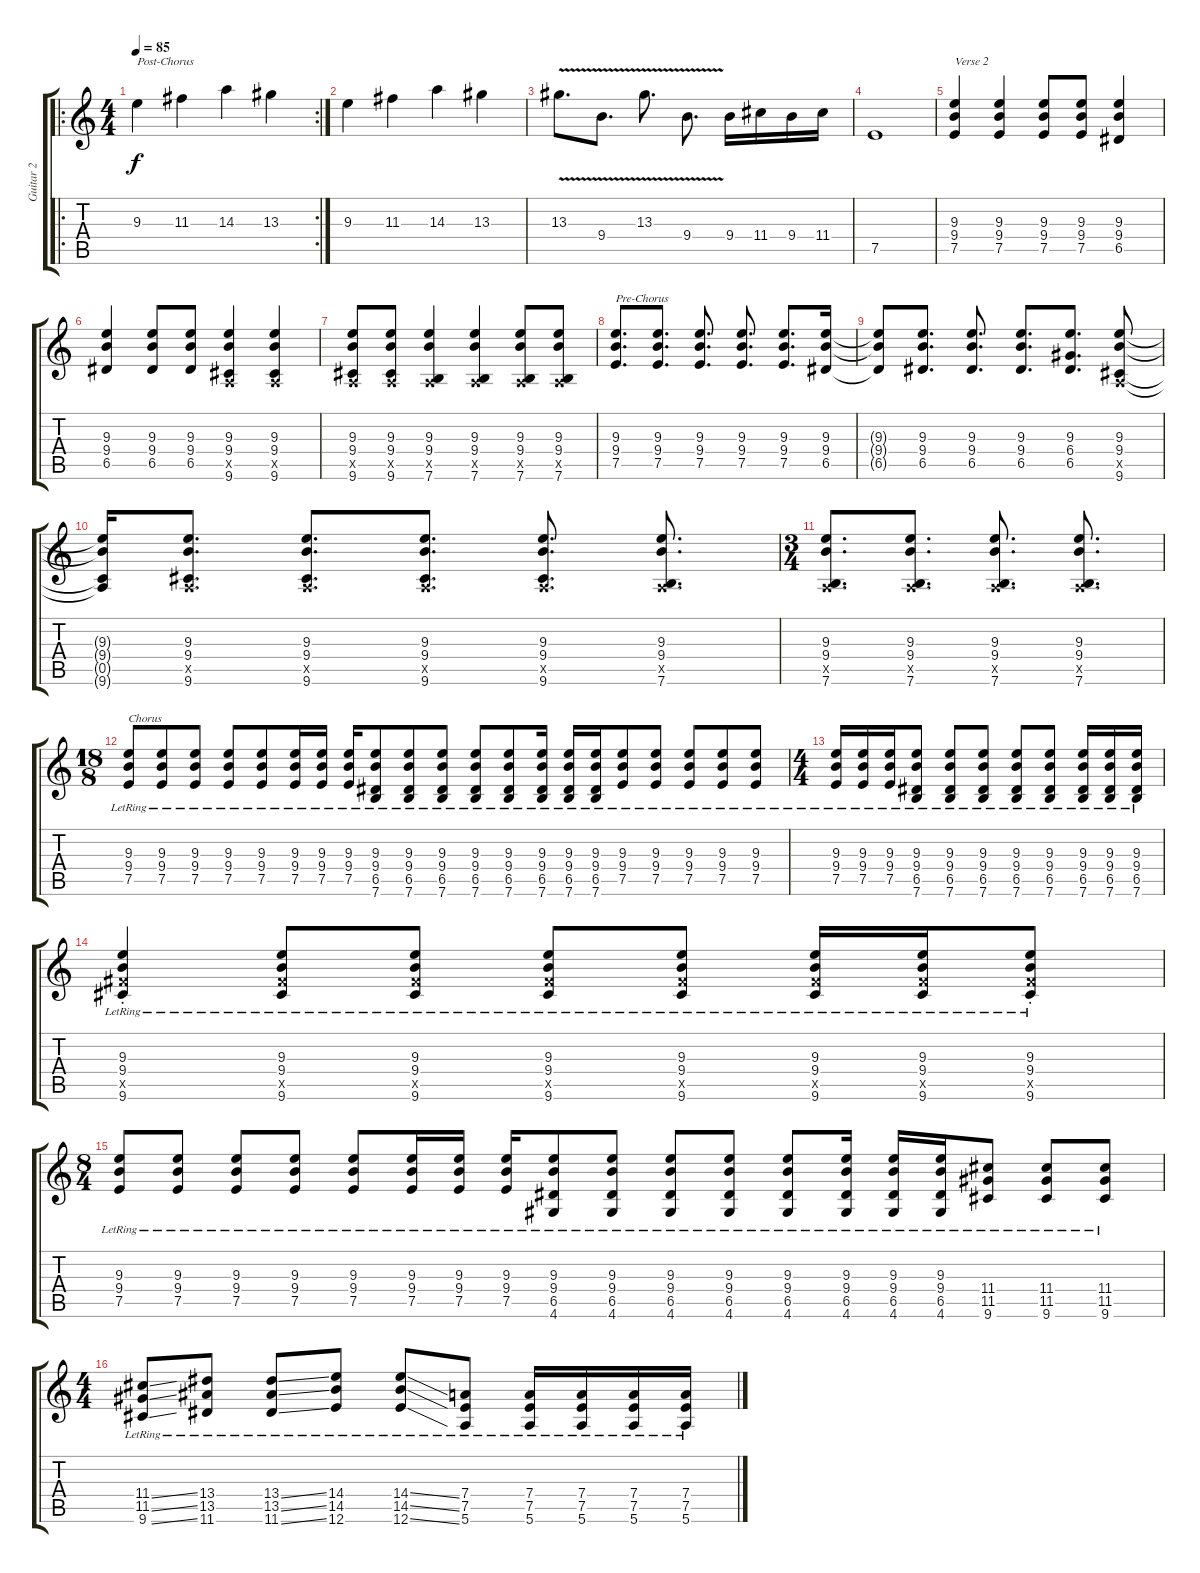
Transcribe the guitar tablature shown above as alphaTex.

\track ("Guitar 2" "Guitar 2") {instrument acousticguitarsteel}
\staff {score tabs}
\tuning (E4 B3 G3 D3 A2 E2) {hide}
\ro
\rc 2
\ts (4 4)
\tempo 85
\clef g2
\ks c
9.3.4{txt "Post-Chorus" dy f} 11.3.4 14.3.4 13.3.4 |
9.3.4 11.3.4 14.3.4 13.3.4 |
13.3{v}.8{d} 9.4{v}.8{d} 13.3{v}.8{d} 9.4{v}.8{d} 9.4.16 11.4.16 9.4.16 11.4.16 |
7.5.1 |
(9.3 9.4 7.5).4{txt "Verse 2"} (9.3 9.4 7.5).4 (9.3 9.4 7.5).8 (9.3 9.4 7.5).8 (9.3 9.4 6.5).4 |
(9.3 9.4 6.5).4 (9.3 9.4 6.5).8 (9.3 9.4 6.5).8 (9.3 9.4 0.5{x} 9.6).4 (9.3 9.4 0.5{x} 9.6).4 |
(9.3 9.4 0.5{x} 9.6).8 (9.3 9.4 0.5{x} 9.6).8 (9.3 9.4 0.5{x} 7.6).4 (9.3 9.4 0.5{x} 7.6).4 (9.3 9.4 0.5{x} 7.6).8 (9.3 9.4 0.5{x} 7.6).8 |
(9.3 9.4 7.5).8{d txt "Pre-Chorus"} (9.3 9.4 7.5).8{d} (9.3 9.4 7.5).8{d} (9.3 9.4 7.5).8{d} (9.3 9.4 7.5).8{d} (9.3 9.4 6.5).16 |
(9.3{t} 9.4{t} 6.5{t}).8 (9.3 9.4 6.5).8{d} (9.3 9.4 6.5).8{d} (9.3 9.4 6.5).8{d} (9.3 6.4 6.5).8{d} (9.3 9.4 0.5{x} 9.6).8 |
(9.3{t} 9.4{t} 0.5{t} 9.6{t}).16 (9.3 9.4 0.5{x} 9.6).8{d} (9.3 9.4 0.5{x} 9.6).8{d} (9.3 9.4 0.5{x} 9.6).8{d} (9.3 9.4 0.5{x} 9.6).8{d} (9.3 9.4 0.5{x} 7.6).8{d} |
\ts (3 4)
(9.3 9.4 0.5{x} 7.6).8{d} (9.3 9.4 0.5{x} 7.6).8{d} (9.3 9.4 0.5{x} 7.6).8{d} (9.3 9.4 0.5{x} 7.6).8{d} |
\ts (18 8)
(9.3{lr} 9.4{lr} 7.5{lr}).8{txt "Chorus"} (9.3{lr} 9.4{lr} 7.5{lr}).8 (9.3{lr} 9.4{lr} 7.5{lr}).8 (9.3{lr} 9.4{lr} 7.5{lr}).8 (9.3{lr} 9.4{lr} 7.5{lr}).8 (9.3{lr} 9.4{lr} 7.5{lr}).16 (9.3{lr} 9.4{lr} 7.5{lr}).16 (9.3{lr} 9.4{lr} 7.5{lr}).16 (9.3{lr} 9.4{lr} 6.5{lr} 7.6{lr}).8 (9.3{lr} 9.4{lr} 6.5{lr} 7.6{lr}).8 (9.3{lr} 9.4{lr} 6.5{lr} 7.6{lr}).8 (9.3{lr} 9.4{lr} 6.5{lr} 7.6{lr}).8 (9.3{lr} 9.4{lr} 6.5{lr} 7.6{lr}).8 (9.3{lr} 9.4{lr} 6.5{lr} 7.6{lr}).16 (9.3{lr} 9.4{lr} 6.5{lr} 7.6{lr}).16 (9.3{lr} 9.4{lr} 6.5{lr} 7.6{lr}).16 (9.3{lr} 9.4{lr} 7.5{lr}).8 (9.3{lr} 9.4{lr} 7.5{lr}).8 (9.3{lr} 9.4{lr} 7.5{lr}).8 (9.3{lr} 9.4{lr} 7.5{lr}).8 (9.3{lr} 9.4{lr} 7.5{lr}).8 |
\ts (4 4)
(9.3{lr} 9.4{lr} 7.5{lr}).16 (9.3{lr} 9.4{lr} 7.5{lr}).16 (9.3{lr} 9.4{lr} 7.5{lr}).16 (9.3{lr} 9.4{lr} 6.5{lr} 7.6{lr}).8 (9.3{lr} 9.4{lr} 6.5{lr} 7.6{lr}).8 (9.3{lr} 9.4{lr} 6.5{lr} 7.6{lr}).8 (9.3{lr} 9.4{lr} 6.5{lr} 7.6{lr}).8 (9.3{lr} 9.4{lr} 6.5{lr} 7.6{lr}).8 (9.3{lr} 9.4{lr} 6.5{lr} 7.6{lr}).16 (9.3{lr} 9.4{lr} 6.5{lr} 7.6{lr}).16 (9.3{lr} 9.4{lr} 6.5{lr} 7.6{lr}).16 |
(9.3{st lr} 9.4{st lr} 9.5{x} 9.6{st lr}).4 (9.3{lr} 9.4{lr} 9.5{x} 9.6{lr}).8 (9.3{lr} 9.4{lr} 9.5{x} 9.6{lr}).8 (9.3{lr} 9.4{lr} 9.5{x} 9.6{lr}).8 (9.3{lr} 9.4{lr} 9.5{x} 9.6{lr}).8 (9.3{lr} 9.4{lr} 9.5{x} 9.6{lr}).16 (9.3{lr} 9.4{lr} 9.5{x} 9.6{lr}).16 (9.3{lr} 9.4{st lr} 9.5{x} 9.6{lr}).8 |
\ts (8 4)
(9.3{lr} 9.4{lr} 7.5{lr}).8 (9.3{lr} 9.4{lr} 7.5{lr}).8 (9.3{lr} 9.4{lr} 7.5{lr}).8 (9.3{lr} 9.4{lr} 7.5{lr}).8 (9.3{lr} 9.4{lr} 7.5{lr}).8 (9.3{lr} 9.4{lr} 7.5{lr}).16 (9.3{lr} 9.4{lr} 7.5{lr}).16 (9.3{lr} 9.4{lr} 7.5{lr}).16 (9.3{lr} 9.4{lr} 6.5{lr} 4.6{lr}).8 (9.3{lr} 9.4{lr} 6.5{lr} 4.6{lr}).8 (9.3{lr} 9.4{lr} 6.5{lr} 4.6{lr}).8 (9.3{lr} 9.4{lr} 6.5{lr} 4.6{lr}).8 (9.3{lr} 9.4{lr} 6.5{lr} 4.6{lr}).8 (9.3{lr} 9.4{lr} 6.5{lr} 4.6{lr}).16 (9.3{lr} 9.4{lr} 6.5{lr} 4.6{lr}).16 (9.3{lr} 9.4{lr} 6.5{lr} 4.6{lr}).16 (11.4{lr} 11.5{lr} 9.6{lr}).8 (11.4{lr} 11.5{lr} 9.6{lr}).8 (11.4{lr} 11.5{lr} 9.6{lr}).8 |
\ts (4 4)
(11.4{ss lr} 11.5{ss lr} 9.6{ss lr}).8 (13.4{lr} 13.5{lr} 11.6{lr}).8 (13.4{ss lr} 13.5{ss lr} 11.6{ss lr}).8 (14.4{lr} 14.5{lr} 12.6{lr}).8 (14.4{ss lr} 14.5{ss lr} 12.6{ss lr}).8 (7.4{lr} 7.5{lr} 5.6{lr}).8 (7.4{lr} 7.5{lr} 5.6{lr}).16 (7.4{lr} 7.5{lr} 5.6{lr}).16 (7.4{lr} 7.5{lr} 5.6{lr}).16 (7.4{lr} 7.5{lr} 5.6{lr}).16
